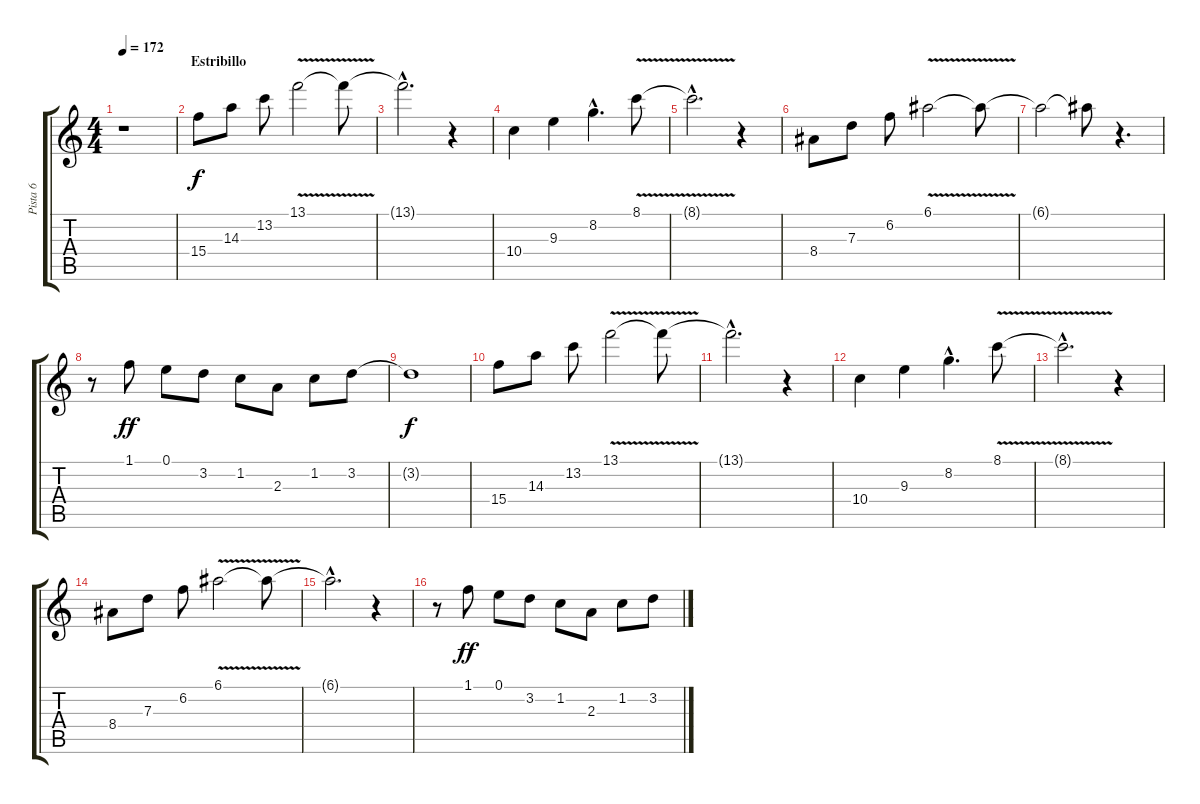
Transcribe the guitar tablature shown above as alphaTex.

\track ("Pista 6" "Pista 6") {instrument acousticguitarsteel}
\staff {score tabs}
\tuning (E4 B3 G3 D3 A2 E2) {hide}
\ts (4 4)
\tempo 172
\clef g2
\ks c
r.1{dy f} |
\section ("" "Estribillo")
15.4.8 14.3.8 13.2.8 13.1{v}.2 13.1{t}.8 |
13.1{hac t}.2{d} r.4 |
10.4.4 9.3.4 8.2{hac}.4{d} 8.1{v}.8 |
8.1{hac t}.2{d} r.4 |
8.4.8 7.3.8 6.2.8 6.1{v}.2 6.1{t}.8 |
6.1{t}.2 6.1{t}.8 r.4{d} |
r.8 1.1.8{dy ff} 0.1.8 3.2.8 1.2.8 2.3.8 1.2.8 3.2.8 |
3.2{t}.1{dy f} |
15.4.8 14.3.8 13.2.8 13.1{v}.2 13.1{t}.8 |
13.1{hac t}.2{d} r.4 |
10.4.4 9.3.4 8.2{hac}.4{d} 8.1{v}.8 |
8.1{hac t}.2{d} r.4 |
8.4.8 7.3.8 6.2.8 6.1{v}.2 6.1{t}.8 |
6.1{hac t}.2{d} r.4 |
r.8 1.1.8{dy ff} 0.1.8 3.2.8 1.2.8 2.3.8 1.2.8 3.2.8
